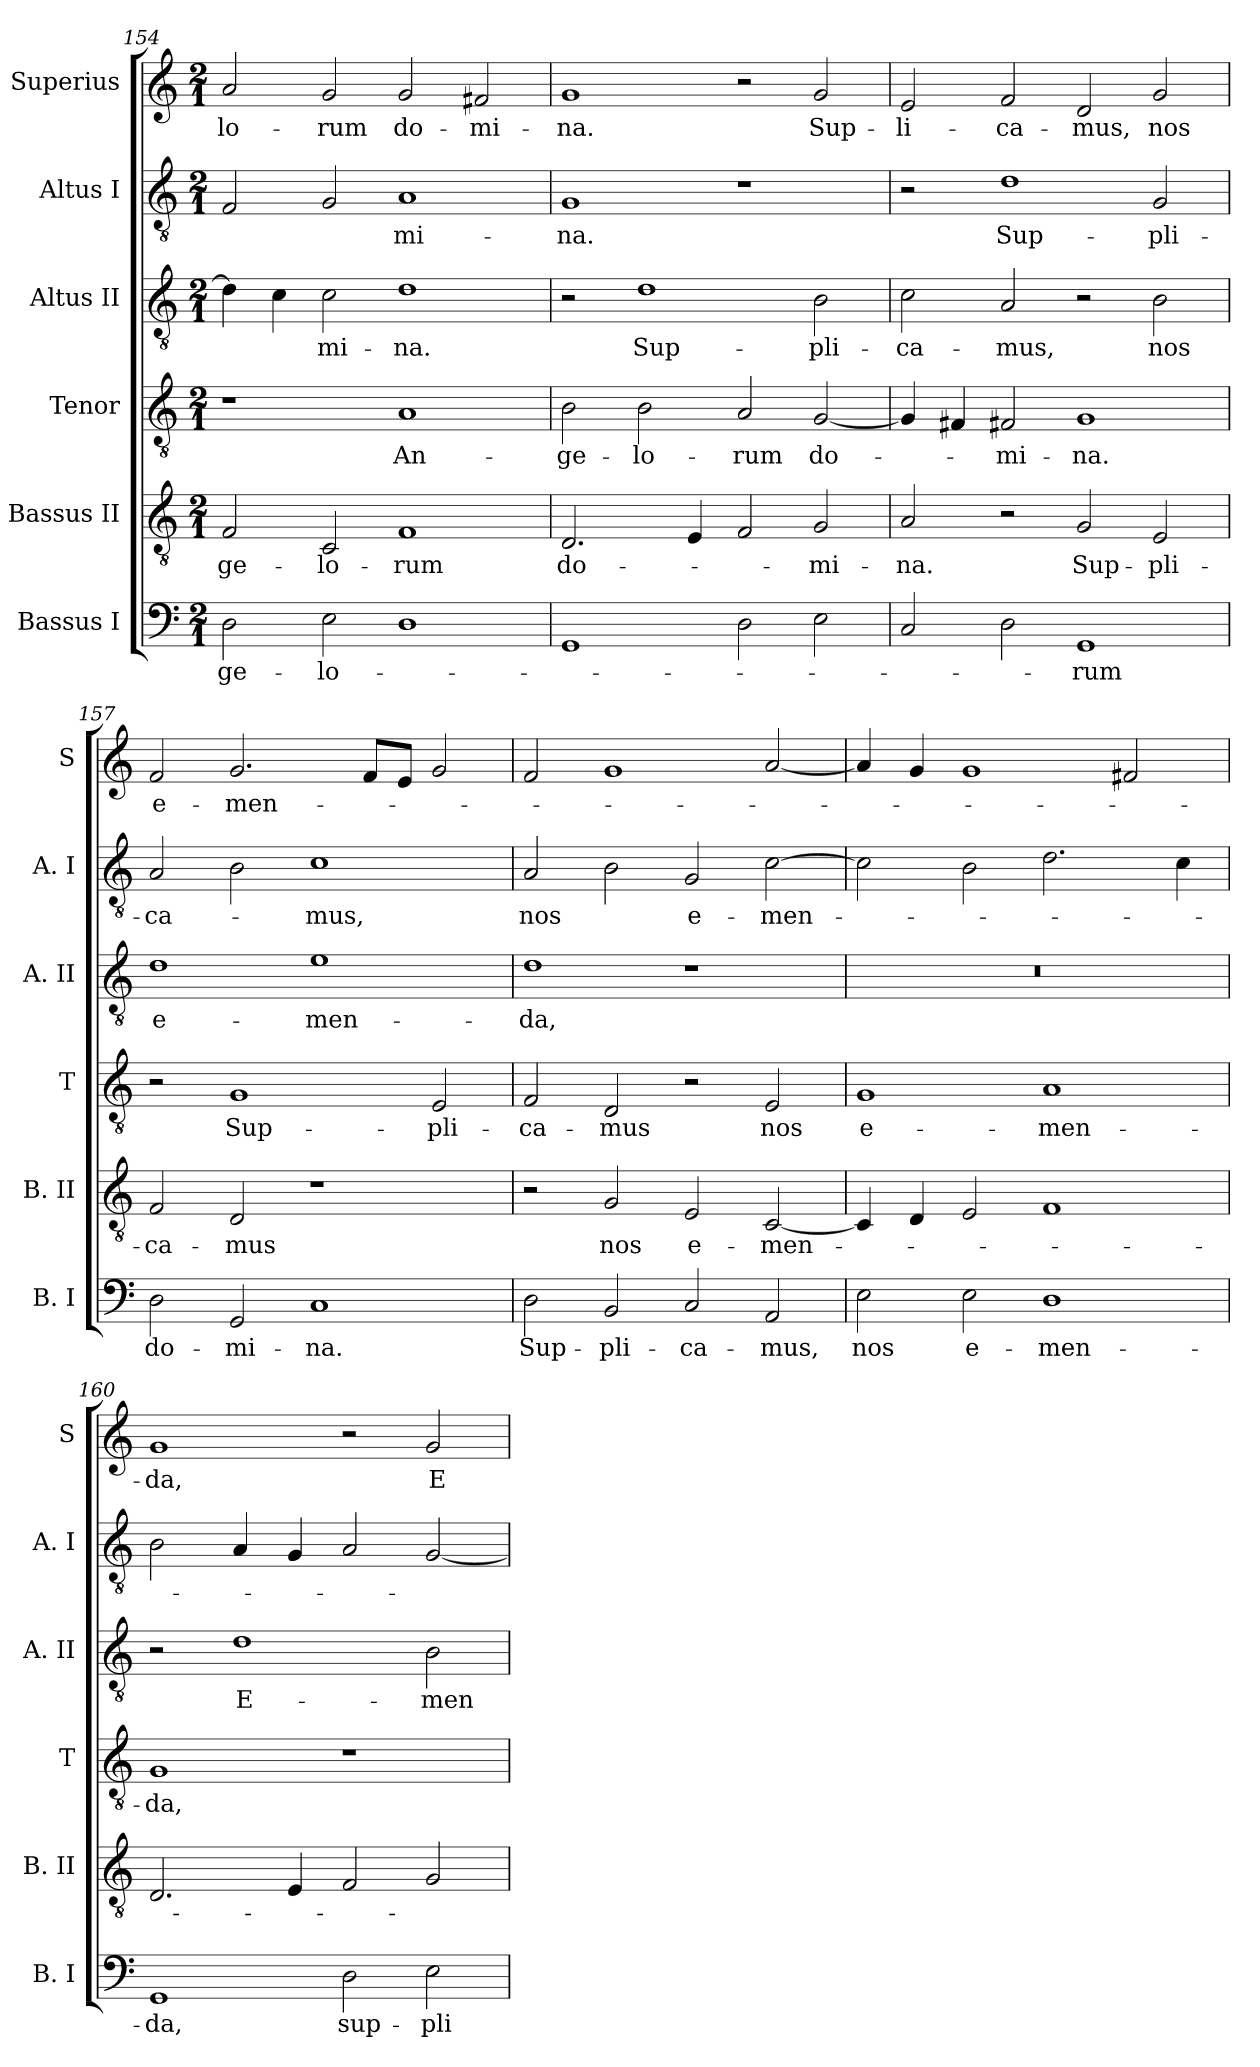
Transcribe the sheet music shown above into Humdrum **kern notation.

**kern	**text	**kern	**text	**kern	**text	**kern	**text	**kern	**text	**kern	**text
*part6	*part6	*part5	*part5	*part4	*part4	*part3	*part3	*part2	*part2	*part1	*part1
*staff6	*staff6	*staff5	*staff5	*staff4	*staff4	*staff3	*staff3	*staff2	*staff2	*staff1	*staff1
*I"Bassus I	*	*I"Bassus II	*	*I"Tenor	*	*I"Altus II	*	*I"Altus I	*	*I"Superius	*
*I'B. I	*	*I'B. II	*	*I'T	*	*I'A. II	*	*I'A. I	*	*I'S	*
*clefF4	*	*clefGv2	*	*clefGv2	*	*clefGv2	*	*clefGv2	*	*clefG2	*
*k[]	*	*k[]	*	*k[]	*	*k[]	*	*k[]	*	*k[]	*
*C:	*	*C:	*	*C:	*	*C:	*	*C:	*	*C:	*
*M2/1	*	*M2/1	*	*M2/1	*	*M2/1	*	*M2/1	*	*M2/1	*
=154	=154	=154	=154	=154	=154	=154	=154	=154	=154	=154	=154
2D	-ge-	2F	-ge-	1r	.	4d]	.	2F	.	2a	-lo-
.	.	.	.	.	.	4c	.	.	.	.	.
2E	-lo-	2C	-lo-	.	.	2c	-mi-	2G	.	2g	-rum
1D	.	1F	-rum	1A	An-	1d	-na.	1A	-mi-	2g	do-
.	.	.	.	.	.	.	.	.	.	2f#X	-mi-
=155	=155	=155	=155	=155	=155	=155	=155	=155	=155	=155	=155
1GG	.	2.D	do-	2B	-ge-	2r	.	1G	-na.	1g	-na.
.	.	.	.	2B	-lo-	1d	Sup-	.	.	.	.
.	.	4E	.	.	.	.	.	.	.	.	.
2D	.	2F	.	2A	-rum	.	.	1r	.	2r	.
2E	.	2G	-mi-	[2G	do-	2B	-pli-	.	.	2g	Sup-
=156	=156	=156	=156	=156	=156	=156	=156	=156	=156	=156	=156
2C	.	2A	-na.	4G]	.	2c	-ca-	2r	.	2e	-li-
.	.	.	.	4F#X	.	.	.	.	.	.	.
2D	.	2r	.	2F#X	-mi-	2A	-mus,	1d	Sup-	2f	-ca-
1GG	-rum	2G	Sup-	1G	-na.	2r	.	.	.	2d	-mus,
.	.	2E	-pli-	.	.	2B	nos	2G	-pli-	2g	nos
=157	=157	=157	=157	=157	=157	=157	=157	=157	=157	=157	=157
2D	do-	2F	-ca-	2r	.	1d	e-	2A	-ca-	2f	e-
2GG	-mi-	2D	-mus	1G	Sup-	.	.	2B	.	2.g	-men-
1C	-na.	1r	.	.	.	1e	-men-	1c	-mus,	.	.
.	.	.	.	.	.	.	.	.	.	8fL	.
.	.	.	.	.	.	.	.	.	.	8eJ	.
.	.	.	.	2E	-pli-	.	.	.	.	2g	.
=158	=158	=158	=158	=158	=158	=158	=158	=158	=158	=158	=158
2D	Sup-	2r	.	2F	-ca-	1d	-da,	2A	nos	2f	.
2BB	-pli-	2G	nos	2D	-mus	.	.	2B	.	1g	.
2C	-ca-	2E	e-	2r	.	1r	.	2G	e-	.	.
2AA	-mus,	[2C	-men-	2E	nos	.	.	[2c	-men-	[2a	.
=159	=159	=159	=159	=159	=159	=159	=159	=159	=159	=159	=159
2E	nos	4C]	.	1G	e-	0r	.	2c]	.	4a]	.
.	.	4D	.	.	.	.	.	.	.	4g	.
2E	e-	2E	.	.	.	.	.	2B	.	1g	.
1D	-men-	1F	.	1A	-men-	.	.	2.d	.	.	.
.	.	.	.	.	.	.	.	.	.	2f#X	.
.	.	.	.	.	.	.	.	4c	.	.	.
=160	=160	=160	=160	=160	=160	=160	=160	=160	=160	=160	=160
1GG	-da,	2.D	.	1G	-da,	2r	.	2B	.	1g	-da,
.	.	.	.	.	.	1d	E-	4A	.	.	.
.	.	4E	.	.	.	.	.	4G	.	.	.
2D	sup-	2F	.	1r	.	.	.	2A	.	2r	.
2E	-pli-	2G	.	.	.	2B	-men-	[2G	.	2g	E-
=	=	=	=	=	=	=	=	=	=	=	=
*-	*-	*-	*-	*-	*-	*-	*-	*-	*-	*-	*-
